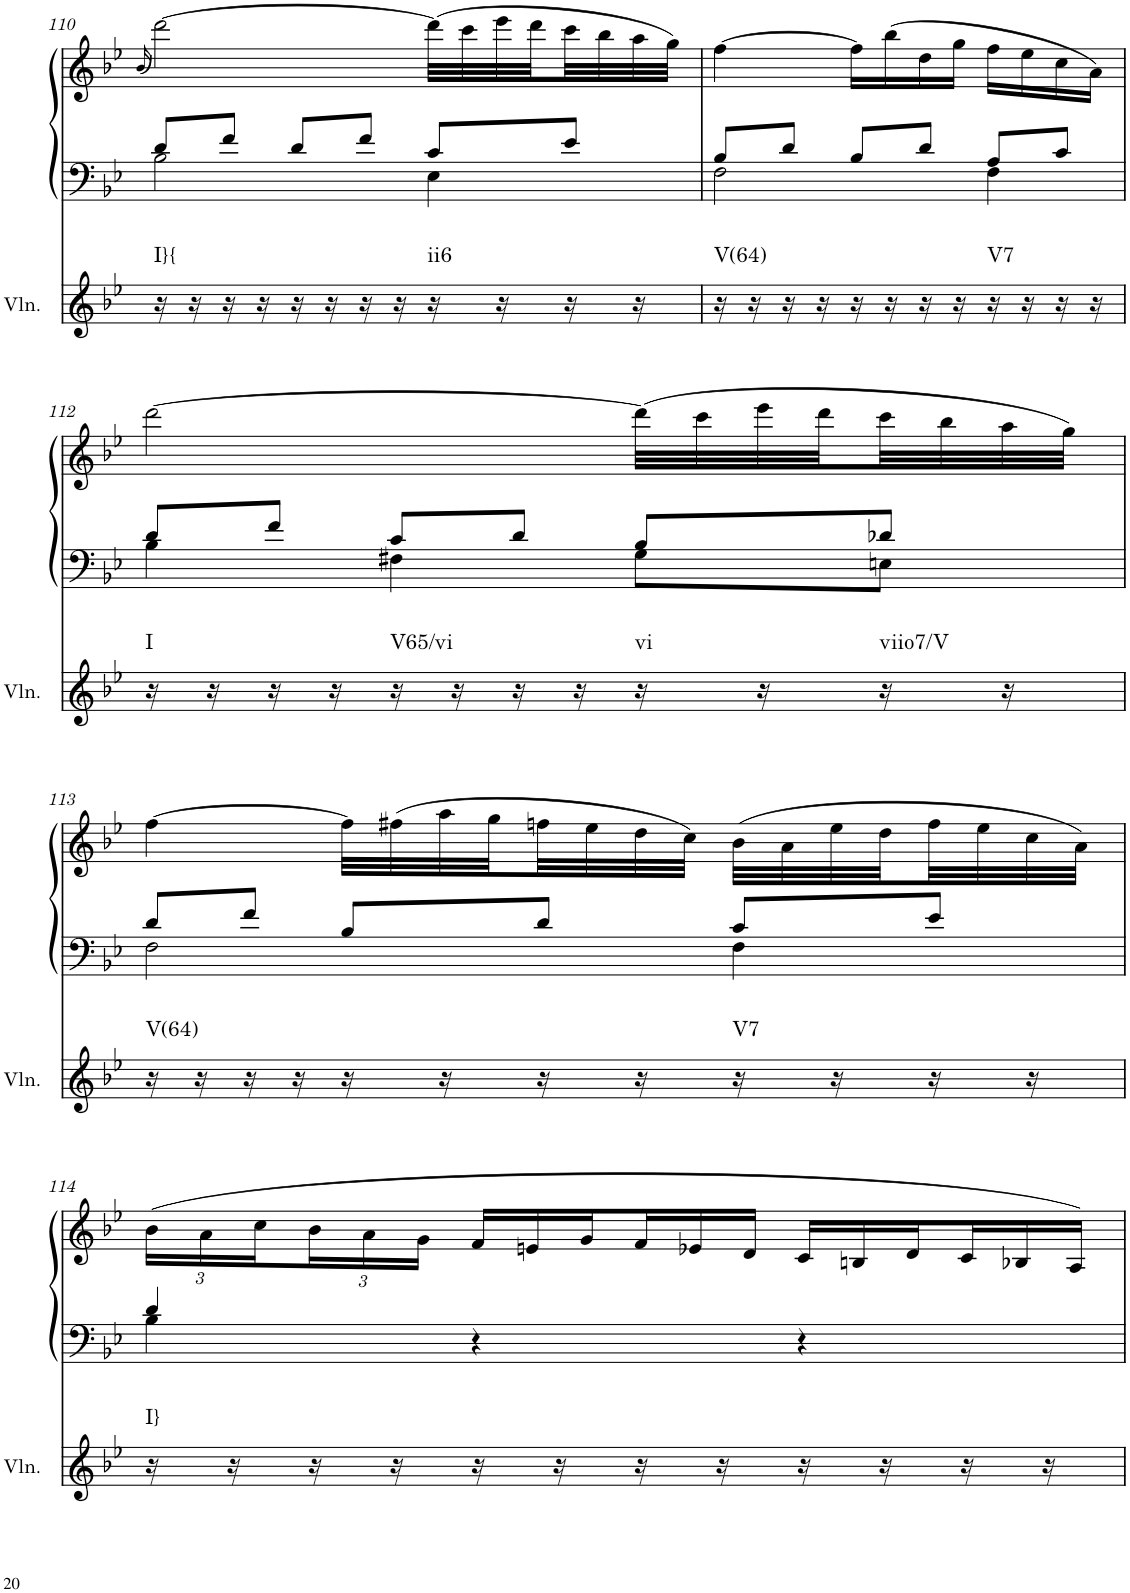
**kern	**harte	**kern	**kern
*part2	*part2	*part1	*part1
*staff3	*	*staff2	*staff1
*I"Violin	*	*I"unbenannt2	*
*I'Vln.	*	*	*
!!LO:PB:g=z
*clefG2	*	*clefF4	*clefG2
*k[b-e-]	*	*k[b-e-]	*k[b-e-]
*M3/4	*	*M3/4	*M3/4
=110	=110	=110	=110
.	.	.	(16qb-/
*	*	*^	*
!	!LO:H:kt=I}{	!	!	!
16r	N	8d/L	2B-\	[2ddd\)
16r	.	.	.	.
16r	.	8f/J	.	.
16r	.	.	.	.
16r	.	8d/L	.	.
16r	.	.	.	.
16r	.	8f/J	.	.
16r	.	.	.	.
!	!LO:H:kt=ii6	!	!	!
16r	N	8c/L	4E-\	(32ddd\LLL]
.	.	.	.	32ccc\
16r	.	.	.	32eee-\
.	.	.	.	32ddd\
16r	.	8e-/J	.	32ccc\
.	.	.	.	32bb-\
16r	.	.	.	32aa\
.	.	.	.	32gg\JJJ)
=111	=111	=111	=111	=111
!	!LO:H:kt=V(64)	!	!	!
16r	N	8B-/L	2F\	[4ff\
16r	.	.	.	.
16r	.	8d/J	.	.
16r	.	.	.	.
16r	.	8B-/L	.	16ff\LL]
16r	.	.	.	(16bb-\
16r	.	8d/J	.	16dd\
16r	.	.	.	16gg\JJ
!	!LO:H:kt=V7	!	!	!
16r	N	8A/L	4F\	16ff\LL
16r	.	.	.	16ee-\
16r	.	8c/J	.	16cc\
16r	.	.	.	16a\JJ)
!!LO:LB:g=z
=112	=112	=112	=112	=112
!	!LO:H:kt=I	!	!	!
16r	N	8d/L	4B-\	[2ddd\
16r	.	.	.	.
16r	.	8f/J	.	.
16r	.	.	.	.
!	!LO:H:kt=V65/vi	!	!	!
16r	N	8c/L	4F#X\	.
16r	.	.	.	.
16r	.	8d/J	.	.
16r	.	.	.	.
!	!LO:H:kt=vi	!	!	!
16r	N	8B-/L	8G\L	(32ddd\LLL]
.	.	.	.	32ccc\
16r	.	.	.	32eee-\
.	.	.	.	32ddd\
!	!LO:H:kt=viio7/V	!	!	!
16r	N	8d-X/J	8En\J	32ccc\
.	.	.	.	32bb-\
16r	.	.	.	32aa\
.	.	.	.	32gg\JJJ)
!!LO:LB:g=z
=113	=113	=113	=113	=113
!	!LO:H:kt=V(64)	!	!	!
16r	N	8d/L	2F\	[4ff\
16r	.	.	.	.
16r	.	8f/J	.	.
16r	.	.	.	.
16r	.	8B-/L	.	32ff\LLL]
.	.	.	.	(32ff#X\
16r	.	.	.	32aa\
.	.	.	.	32gg\
16r	.	8d/J	.	32ffn\
.	.	.	.	32ee-\
16r	.	.	.	32dd\
.	.	.	.	32cc\JJJ)
!	!LO:H:kt=V7	!	!	!
16r	N	8c/L	4F\	(32b-\LLL
.	.	.	.	32a\
16r	.	.	.	32ee-\
.	.	.	.	32dd\
16r	.	8e-/J	.	32ff\
.	.	.	.	32ee-\
16r	.	.	.	32cc\
.	.	.	.	32a\JJJ)
!!LO:LB:g=z
=114	=114	=114	=114	=114
*	*	*	*	*Xbrackettup
!	!LO:H:kt=I}	!	!	!
16r	N	4d/	4B-\	(24b-\LL
.	.	.	.	24a\
16r	.	.	.	.
.	.	.	.	24cc\
16r	.	.	.	24b-\
.	.	.	.	24a\
16r	.	.	.	.
.	.	.	.	24g\JJ
*	*	*	*	*Xtuplet
16r	.	4r	2ryy	24f/LL
.	.	.	.	24en/
16r	.	.	.	.
.	.	.	.	24g/
16r	.	.	.	24f/
.	.	.	.	24e-X/
16r	.	.	.	.
.	.	.	.	24d/JJ
16r	.	4r	.	24c/LL
.	.	.	.	24Bn/
16r	.	.	.	.
.	.	.	.	24d/
16r	.	.	.	24c/
.	.	.	.	24B-X/
16r	.	.	.	.
.	.	.	.	24A/JJ)
*	*	*v	*v	*
=	=	=	=
*-	*-	*-	*-
